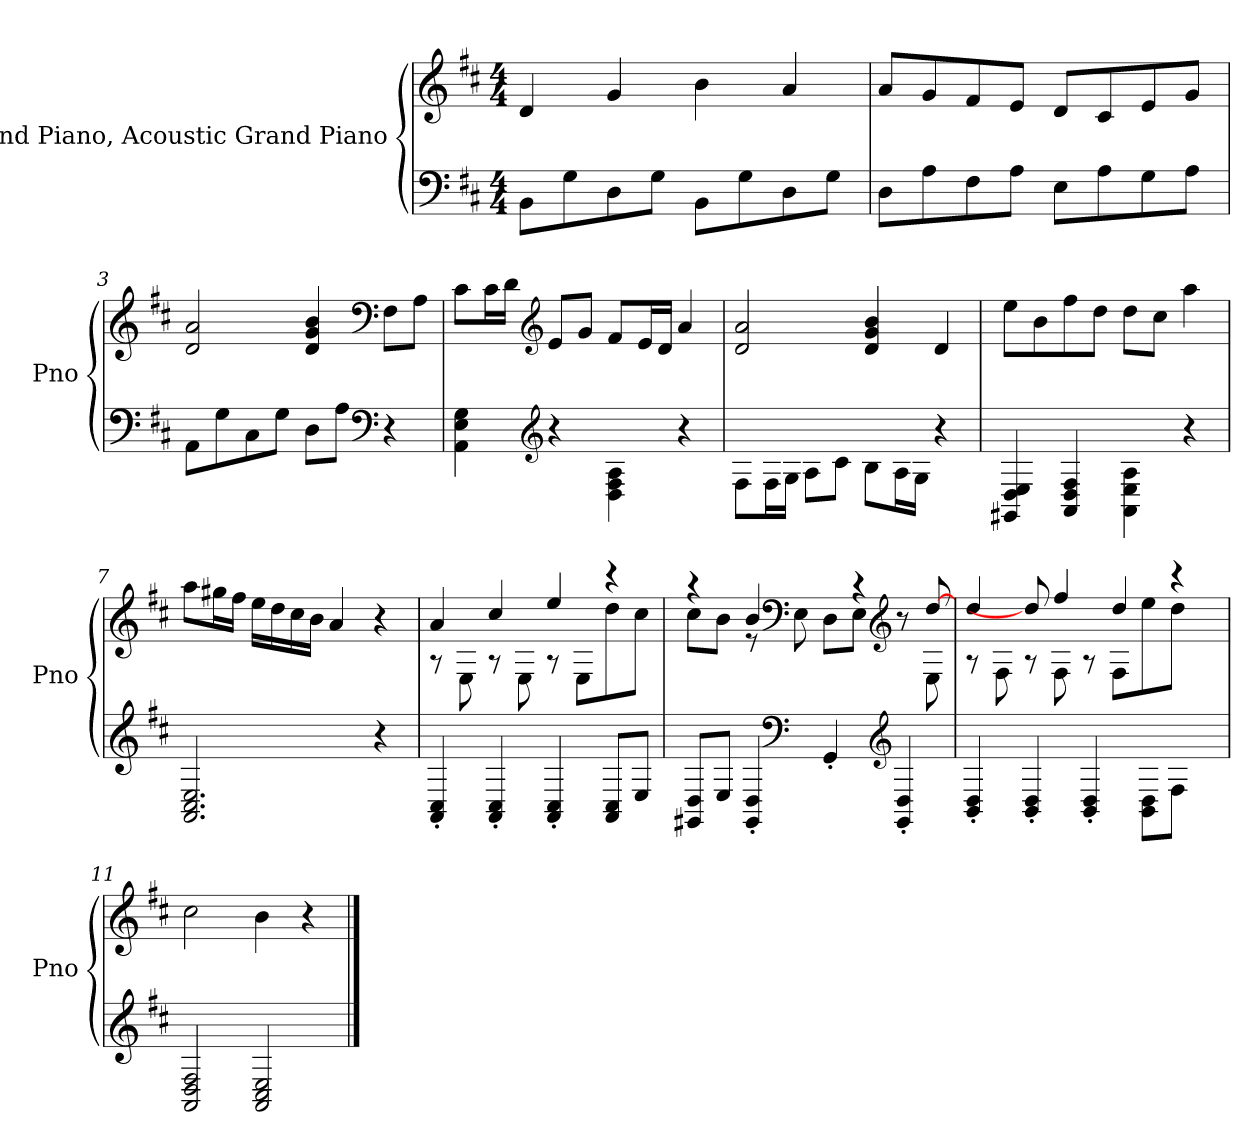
**kern	**kern
*part1	*part1
*staff2	*staff1
*I"Grand Piano, Acoustic Grand Piano	*
*I'Pno	*
*clefF4	*clefG2
*k[f#c#]	*k[f#c#]
*M4/4	*M4/4
*MM120	*MM120
=1	=1
8BBi\L	4di/
8Gi\	.
8Di\	4gi/
8Gi\J	.
8BBi\L	4bi\
8Gi\	.
8Di\	4ai/
8Gi\J	.
=2	=2
8Di\L	8ai/L
8Ai\	8gi/
8F#i\	8f#i/
8Ai\J	8ei/J
8Ei\L	8di/L
8Ai\	8c#i/
8Gi\	8ei/
8Ai\J	8gi/J
=3	=3
8AAi\L	2di/ 2ai/
8Gi\	.
8C#i\	.
8Gi\J	.
8Di\L	4di/ 4gi/ 4bi/
8Ai\J	.
*clefF4	*clefF4
4r	8F#i\L
.	8Ai\J
=4	=4
4AAi\ 4Ei\ 4Gi\	8c#i\L
.	16c#i\L
.	16di\JJ
*clefG2	*clefG2
4r	8ei/L
.	8gi/J
4Di\ 4F#i\ 4Ai\	8f#i/L
.	16ei/L
.	16di/JJ
4r	4ai/
!!LO:LB:g=z
=5	=5
8F#i\L	2di/ 2ai/
16F#i\L	.
16Gi\JJ	.
8Ai\L	.
8c#i\J	.
8Bi\L	4di/ 4gi/ 4bi/
16Ai\L	.
16Gi\JJ	.
4r	4di/
=6	=6
4GG#Xj/ 4Dj/ 4Ej/	8eej\L
.	8bj\
4AAj/ 4DZ/ 4F#Z/	8ff#Z\
.	8ddj\J
4AAj\ 4EZ\ 4AZ\	8ddZ\L
.	8cc#j\J
4r	4aai\
=7	=7
2.AAi/ 2.C#i/ 2.Ei/	8aai\L
.	16gg#Xi\L
.	16ff#i\JJ
.	16eei\LL
.	16ddi\
.	16cc#i\
.	16bi\JJ
.	4ai/
4r	4r
=8	=8
*	*^
4AAi/' 4C#i/'	4ai/	8r
.	.	8Ei\
4AAi/' 4C#i/'	4cc#i/	8r
.	.	8Ei\
4AAi/' 4C#i/'	4eei/	8r
.	.	8Ei\L
8AAi/ 8C#i/L	4r	8ddi\
8Ei/J	.	8cc#i\J
!!LO:LB:g=z	!!
=9	=9	=9
*^	*	*
4.ryy	8GG#Xi/ 8Di/L	4r	8cc#i\L
.	8Ei/J	.	8bi\J
.	4GG#i/' 4Di/'	4bi/	8r
*clefF4	*	*clefF4	*
8ryy	.	.	8Ei\
2ryy	4GG#'i/	8ryy	8Di\L
.	.	4r	8Ei\J
*clefG2	*	*clefG2	*
.	4GG#i/' 4Di/'	.	8r
.	.	[8ddi/	8Ei\
*v	*v	*	*
=10	=10	=10
4BBi/' 4Di/'	4ddi/	8r
.	.	8F#i\
4BBi/' 4Di/'	8ddi/]	8r
.	4ff#i/	8F#i\
4BBi/' 4Di/'	.	8r
.	4ddi/	8F#i\L
8BBi\ 8Di\L	.	8eei\
8F#i\J	4r	8ddi\J
8ryy	.	8ryy
*	*v	*v
=11	=11
2AAi/ 2Di/ 2F#i/	2cc#i\
2AAi/ 2C#i/ 2Ei/	4bi\
.	4r
==	==
*-	*-
